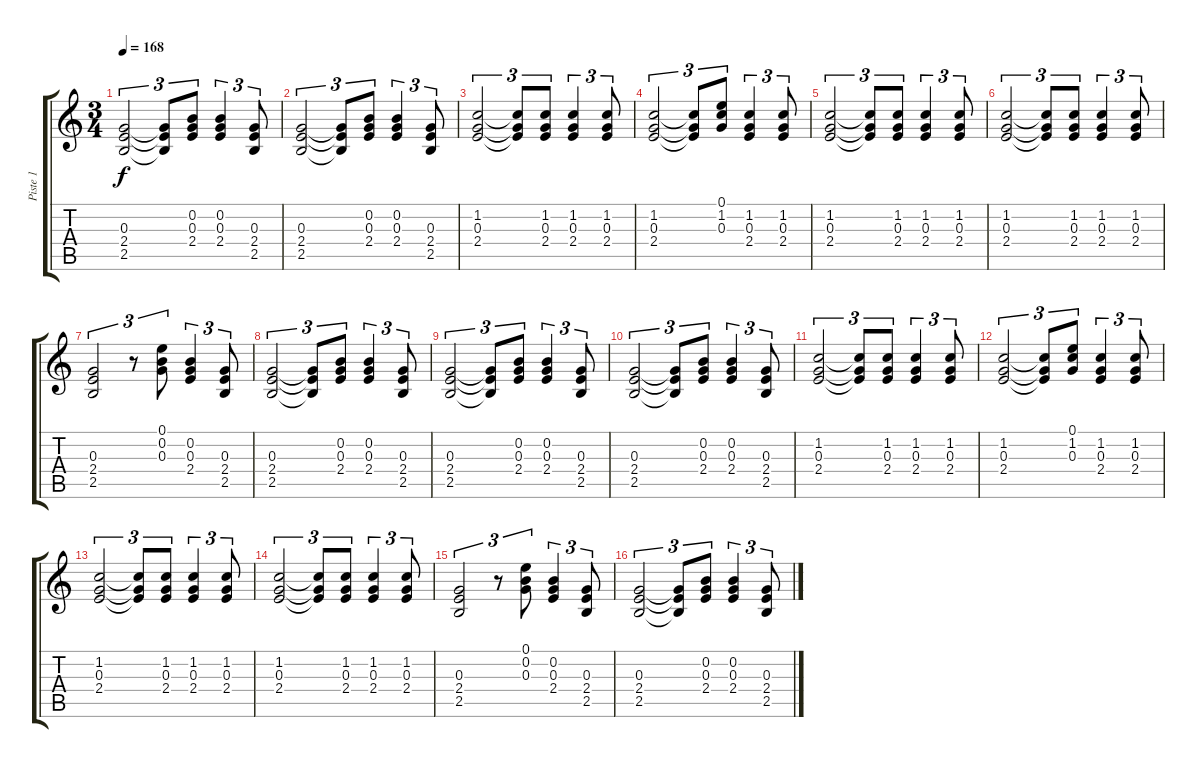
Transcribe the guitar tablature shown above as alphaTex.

\track ("Piste 1" "Piste 1") {instrument acousticguitarsteel}
\staff {score tabs}
\tuning (E4 B3 G3 D3 A2 E2) {hide}
\ts (3 4)
\tempo 168
\clef g2
\ks c
(0.3 2.4 2.5).2{tu (3 2) dy f} (0.3{t} 2.4{t} 2.5{t}).8{tu (3 2)} (0.2 0.3 2.4).8{tu (3 2)} (0.2 0.3 2.4).4{tu (3 2)} (0.3 2.4 2.5).8{tu (3 2)} |
(0.3 2.4 2.5).2{tu (3 2)} (0.3{t} 2.4{t} 2.5{t}).8{tu (3 2)} (0.2 0.3 2.4).8{tu (3 2)} (0.2 0.3 2.4).4{tu (3 2)} (0.3 2.4 2.5).8{tu (3 2)} |
(1.2 0.3 2.4).2{tu (3 2)} (1.2{t} 0.3{t} 2.4{t}).8{tu (3 2)} (1.2 0.3 2.4).8{tu (3 2)} (1.2 0.3 2.4).4{tu (3 2)} (1.2 0.3 2.4).8{tu (3 2)} |
(1.2 0.3 2.4).2{tu (3 2)} (1.2{t} 0.3{t} 2.4{t}).8{tu (3 2)} (0.1 1.2 0.3).8{tu (3 2)} (1.2 0.3 2.4).4{tu (3 2)} (1.2 0.3 2.4).8{tu (3 2)} |
(1.2 0.3 2.4).2{tu (3 2)} (1.2{t} 0.3{t} 2.4{t}).8{tu (3 2)} (1.2 0.3 2.4).8{tu (3 2)} (1.2 0.3 2.4).4{tu (3 2)} (1.2 0.3 2.4).8{tu (3 2)} |
(1.2 0.3 2.4).2{tu (3 2)} (1.2{t} 0.3{t} 2.4{t}).8{tu (3 2)} (1.2 0.3 2.4).8{tu (3 2)} (1.2 0.3 2.4).4{tu (3 2)} (1.2 0.3 2.4).8{tu (3 2)} |
(0.3 2.4 2.5).2{tu (3 2)} r.8{tu (3 2)} (0.1 0.2 0.3).8{tu (3 2)} (0.2 0.3 2.4).4{tu (3 2)} (0.3 2.4 2.5).8{tu (3 2)} |
(0.3 2.4 2.5).2{tu (3 2)} (0.3{t} 2.4{t} 2.5{t}).8{tu (3 2)} (0.2 0.3 2.4).8{tu (3 2)} (0.2 0.3 2.4).4{tu (3 2)} (0.3 2.4 2.5).8{tu (3 2)} |
(0.3 2.4 2.5).2{tu (3 2)} (0.3{t} 2.4{t} 2.5{t}).8{tu (3 2)} (0.2 0.3 2.4).8{tu (3 2)} (0.2 0.3 2.4).4{tu (3 2)} (0.3 2.4 2.5).8{tu (3 2)} |
(0.3 2.4 2.5).2{tu (3 2)} (0.3{t} 2.4{t} 2.5{t}).8{tu (3 2)} (0.2 0.3 2.4).8{tu (3 2)} (0.2 0.3 2.4).4{tu (3 2)} (0.3 2.4 2.5).8{tu (3 2)} |
(1.2 0.3 2.4).2{tu (3 2)} (1.2{t} 0.3{t} 2.4{t}).8{tu (3 2)} (1.2 0.3 2.4).8{tu (3 2)} (1.2 0.3 2.4).4{tu (3 2)} (1.2 0.3 2.4).8{tu (3 2)} |
(1.2 0.3 2.4).2{tu (3 2)} (1.2{t} 0.3{t} 2.4{t}).8{tu (3 2)} (0.1 1.2 0.3).8{tu (3 2)} (1.2 0.3 2.4).4{tu (3 2)} (1.2 0.3 2.4).8{tu (3 2)} |
(1.2 0.3 2.4).2{tu (3 2)} (1.2{t} 0.3{t} 2.4{t}).8{tu (3 2)} (1.2 0.3 2.4).8{tu (3 2)} (1.2 0.3 2.4).4{tu (3 2)} (1.2 0.3 2.4).8{tu (3 2)} |
(1.2 0.3 2.4).2{tu (3 2)} (1.2{t} 0.3{t} 2.4{t}).8{tu (3 2)} (1.2 0.3 2.4).8{tu (3 2)} (1.2 0.3 2.4).4{tu (3 2)} (1.2 0.3 2.4).8{tu (3 2)} |
(0.3 2.4 2.5).2{tu (3 2)} r.8{tu (3 2)} (0.1 0.2 0.3).8{tu (3 2)} (0.2 0.3 2.4).4{tu (3 2)} (0.3 2.4 2.5).8{tu (3 2)} |
(0.3 2.4 2.5).2{tu (3 2)} (0.3{t} 2.4{t} 2.5{t}).8{tu (3 2)} (0.2 0.3 2.4).8{tu (3 2)} (0.2 0.3 2.4).4{tu (3 2)} (0.3 2.4 2.5).8{tu (3 2)}
